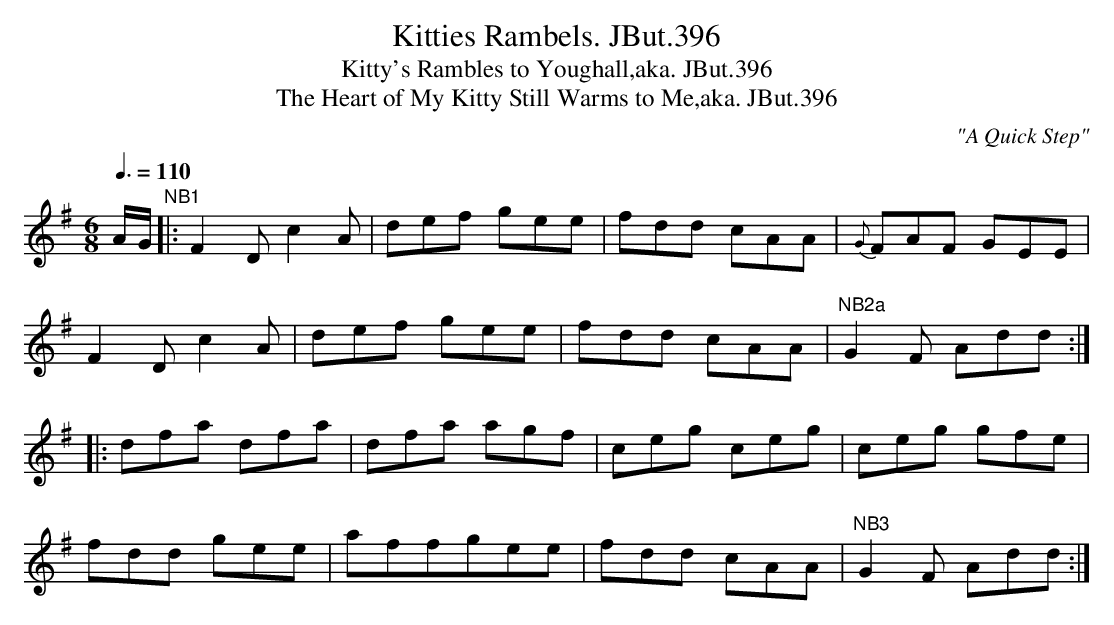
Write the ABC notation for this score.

X:1
T:Kitties Rambels. JBut.396
T:Kitty's Rambles to Youghall,aka. JBut.396
T:Heart of My Kitty Still Warms to Me,aka. JBut.396, The
C:"A Quick Step"
M:6/8
L:1/8
Q:3/8=110
K:Dmix
A/G/"NB1"|:F2D c2A|def gee|fdd cAA|{G}FAF GEE|
F2D c2A|def gee|fdd cAA|"NB2a"G2F Add:|
|:dfa dfa|dfa agf|ceg ceg|ceg gfe|
fdd gee|affgee|fdd cAA|"NB3"G2F Add:|
